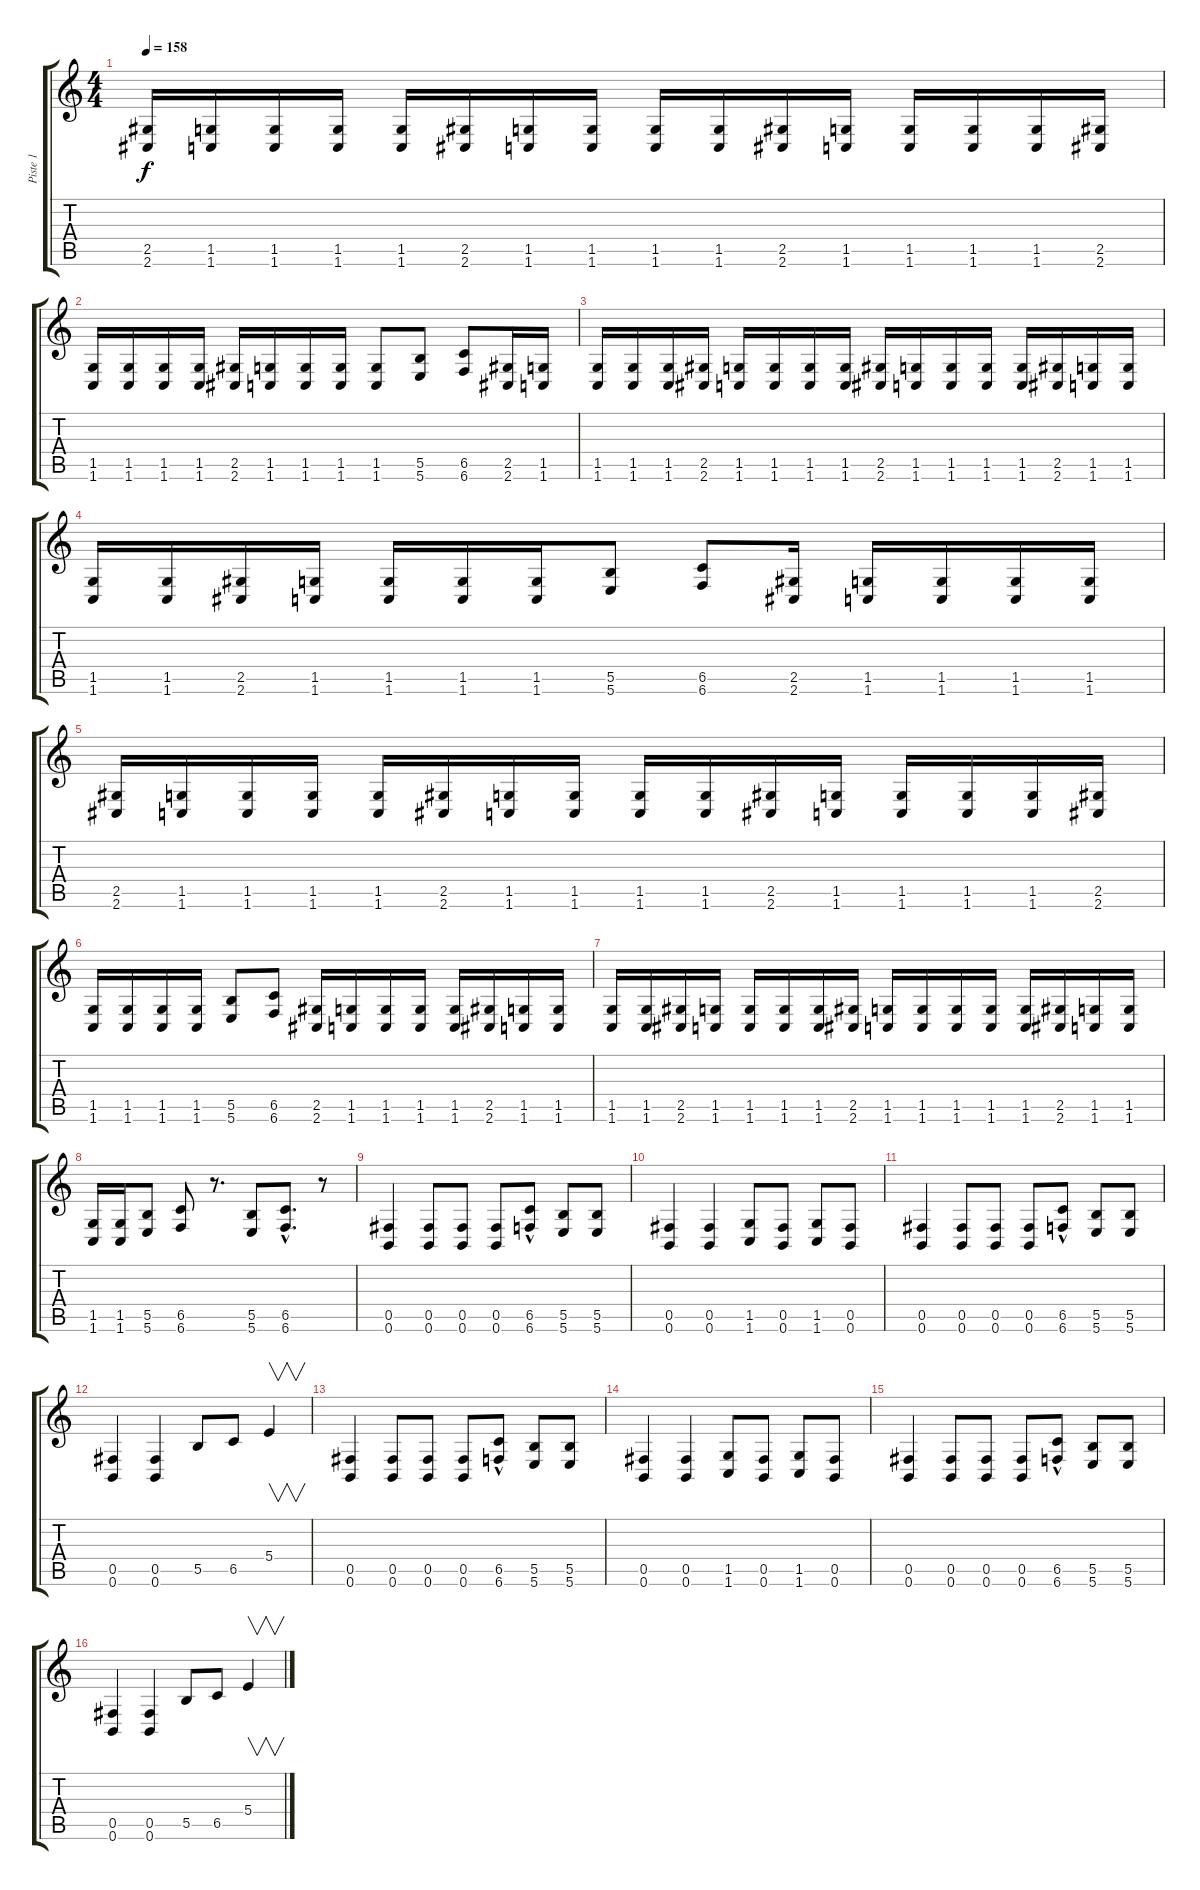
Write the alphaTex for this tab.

\track ("Piste 1" "Piste 1") {instrument distortionguitar}
\staff {score tabs}
\tuning (Db4 Ab3 E3 B2 Gb2 B1) {hide}
\ts (4 4)
\tempo 158
\clef g2
\ks c
(2.5 2.6).16{dy f instrument distortionguitar} (1.5 1.6).16 (1.5 1.6).16 (1.5 1.6).16 (1.5 1.6).16 (2.5 2.6).16 (1.5 1.6).16 (1.5 1.6).16 (1.5 1.6).16 (1.5 1.6).16 (2.5 2.6).16 (1.5 1.6).16 (1.5 1.6).16 (1.5 1.6).16 (1.5 1.6).16 (2.5 2.6).16 |
(1.5 1.6).16 (1.5 1.6).16 (1.5 1.6).16 (1.5 1.6).16 (2.5 2.6).16 (1.5 1.6).16 (1.5 1.6).16 (1.5 1.6).16 (1.5 1.6).8 (5.5 5.6).8 (6.5 6.6).8 (2.5 2.6).16 (1.5 1.6).16 |
(1.5 1.6).16 (1.5 1.6).16 (1.5 1.6).16 (2.5 2.6).16 (1.5 1.6).16 (1.5 1.6).16 (1.5 1.6).16 (1.5 1.6).16 (2.5 2.6).16 (1.5 1.6).16 (1.5 1.6).16 (1.5 1.6).16 (1.5 1.6).16 (2.5 2.6).16 (1.5 1.6).16 (1.5 1.6).16 |
(1.5 1.6).16 (1.5 1.6).16 (2.5 2.6).16 (1.5 1.6).16 (1.5 1.6).16 (1.5 1.6).16 (1.5 1.6).16 (5.5 5.6).8 (6.5 6.6).8 (2.5 2.6).16 (1.5 1.6).16 (1.5 1.6).16 (1.5 1.6).16 (1.5 1.6).16 |
(2.5 2.6).16 (1.5 1.6).16 (1.5 1.6).16 (1.5 1.6).16 (1.5 1.6).16 (2.5 2.6).16 (1.5 1.6).16 (1.5 1.6).16 (1.5 1.6).16 (1.5 1.6).16 (2.5 2.6).16 (1.5 1.6).16 (1.5 1.6).16 (1.5 1.6).16 (1.5 1.6).16 (2.5 2.6).16 |
(1.5 1.6).16 (1.5 1.6).16 (1.5 1.6).16 (1.5 1.6).16 (5.5 5.6).8 (6.5 6.6).8 (2.5 2.6).16 (1.5 1.6).16 (1.5 1.6).16 (1.5 1.6).16 (1.5 1.6).16 (2.5 2.6).16 (1.5 1.6).16 (1.5 1.6).16 |
(1.5 1.6).16 (1.5 1.6).16 (2.5 2.6).16 (1.5 1.6).16 (1.5 1.6).16 (1.5 1.6).16 (1.5 1.6).16 (2.5 2.6).16 (1.5 1.6).16 (1.5 1.6).16 (1.5 1.6).16 (1.5 1.6).16 (1.5 1.6).16 (2.5 2.6).16 (1.5 1.6).16 (1.5 1.6).16 |
(1.5 1.6).16 (1.5 1.6).16 (5.5 5.6).8 (6.5 6.6).8 r.8{d} (5.5 5.6).8 (6.5{hac} 6.6{hac}).8{d} r.8 |
(0.5 0.6).4 (0.5 0.6).8 (0.5 0.6).8 (0.5 0.6).8 (6.5 6.6{hac}).8 (5.5 5.6).8 (5.5 5.6).8 |
(0.5 0.6).4 (0.5 0.6).4 (1.5 1.6).8 (0.5 0.6).8 (1.5 1.6).8 (0.5 0.6).8 |
(0.5 0.6).4 (0.5 0.6).8 (0.5 0.6).8 (0.5 0.6).8 (6.5 6.6{hac}).8 (5.5 5.6).8 (5.5 5.6).8 |
(0.5 0.6).4 (0.5 0.6).4 5.5.8 6.5.8 5.4.4{v} |
(0.5 0.6).4 (0.5 0.6).8 (0.5 0.6).8 (0.5 0.6).8 (6.5 6.6{hac}).8 (5.5 5.6).8 (5.5 5.6).8 |
(0.5 0.6).4 (0.5 0.6).4 (1.5 1.6).8 (0.5 0.6).8 (1.5 1.6).8 (0.5 0.6).8 |
(0.5 0.6).4 (0.5 0.6).8 (0.5 0.6).8 (0.5 0.6).8 (6.5 6.6{hac}).8 (5.5 5.6).8 (5.5 5.6).8 |
(0.5 0.6).4 (0.5 0.6).4 5.5.8 6.5.8 5.4.4{v}
